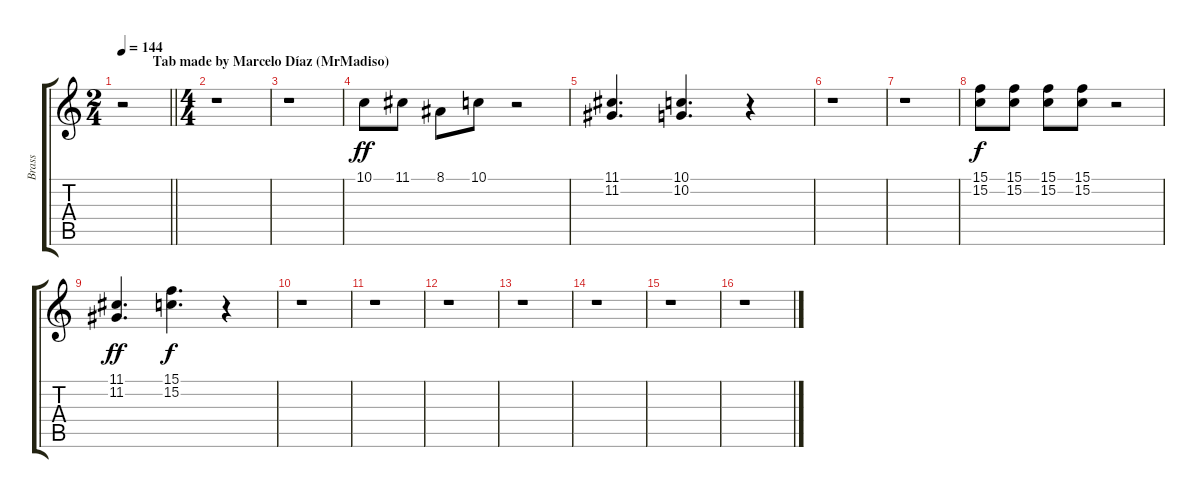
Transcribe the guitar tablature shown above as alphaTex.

\track ("Brass" "Brass") {instrument trumpet}
\staff {score tabs}
\tuning (D4 A3 F3 C3 G2 D2) {hide}
\ts (2 4)
\section ("" "          Tab made by Marcelo Díaz (MrMadiso)")
\tempo 144
\clef g2
\barLineRight lightlight
\ks c
r.2{dy ff instrument trumpet} |
\ts (4 4)
r.1 |
r.1 |
10.1.8 11.1.8 8.1.8 10.1.8 r.2 |
(11.1 11.2).4{d} (10.1 10.2).4{d} r.4 |
r.1 |
r.1 |
(15.1 15.2).8{dy f} (15.1 15.2).8 (15.1 15.2).8 (15.1 15.2).8 r.2 |
(11.1 11.2).4{d dy ff} (15.1 15.2).4{d dy f} r.4 |
r.1 |
r.1 |
r.1 |
r.1 |
r.1 |
r.1 |
r.1
